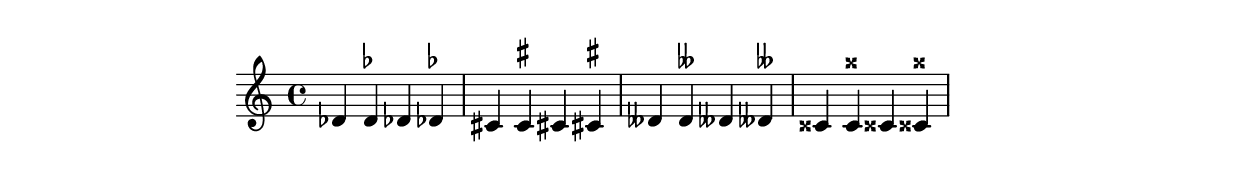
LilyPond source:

\version "2.17.28"
% transformed with musicxml2ly.xsl v0.1.12-6 (26.10.2013)
\header {
}
        
\paper {
}
            
\layout {
  indent = 3.0\cm
%  short-indent = 0.5\cm
}
        
\score {
  <<
    \new Staff = "PartP1Staff1" <<
      \new Voice = "PartP1Staff1Voice1" {
        \key c\major
        \time 4/4
        \clef treble
        des'4 des'4 ^\markup { \flat }des'!4 des'!4 ^\markup { \flat }|%1
        cis'4 cis'4 ^\markup { \sharp }cis'!4 cis'!4 ^\markup { \sharp }|%2
        deses'4 deses'4 ^\markup { \doubleflat }deses'!4 deses'!4 ^\markup { \doubleflat }|%3
        cisis'4 cisis'4 ^\markup { \doublesharp }cisis'!4 cisis'!4 ^\markup { \doublesharp }|%4
      }
      \new Lyrics \lyricsto "PartP1Staff1Voice1" {
        
      }
    >>
  >>            
}